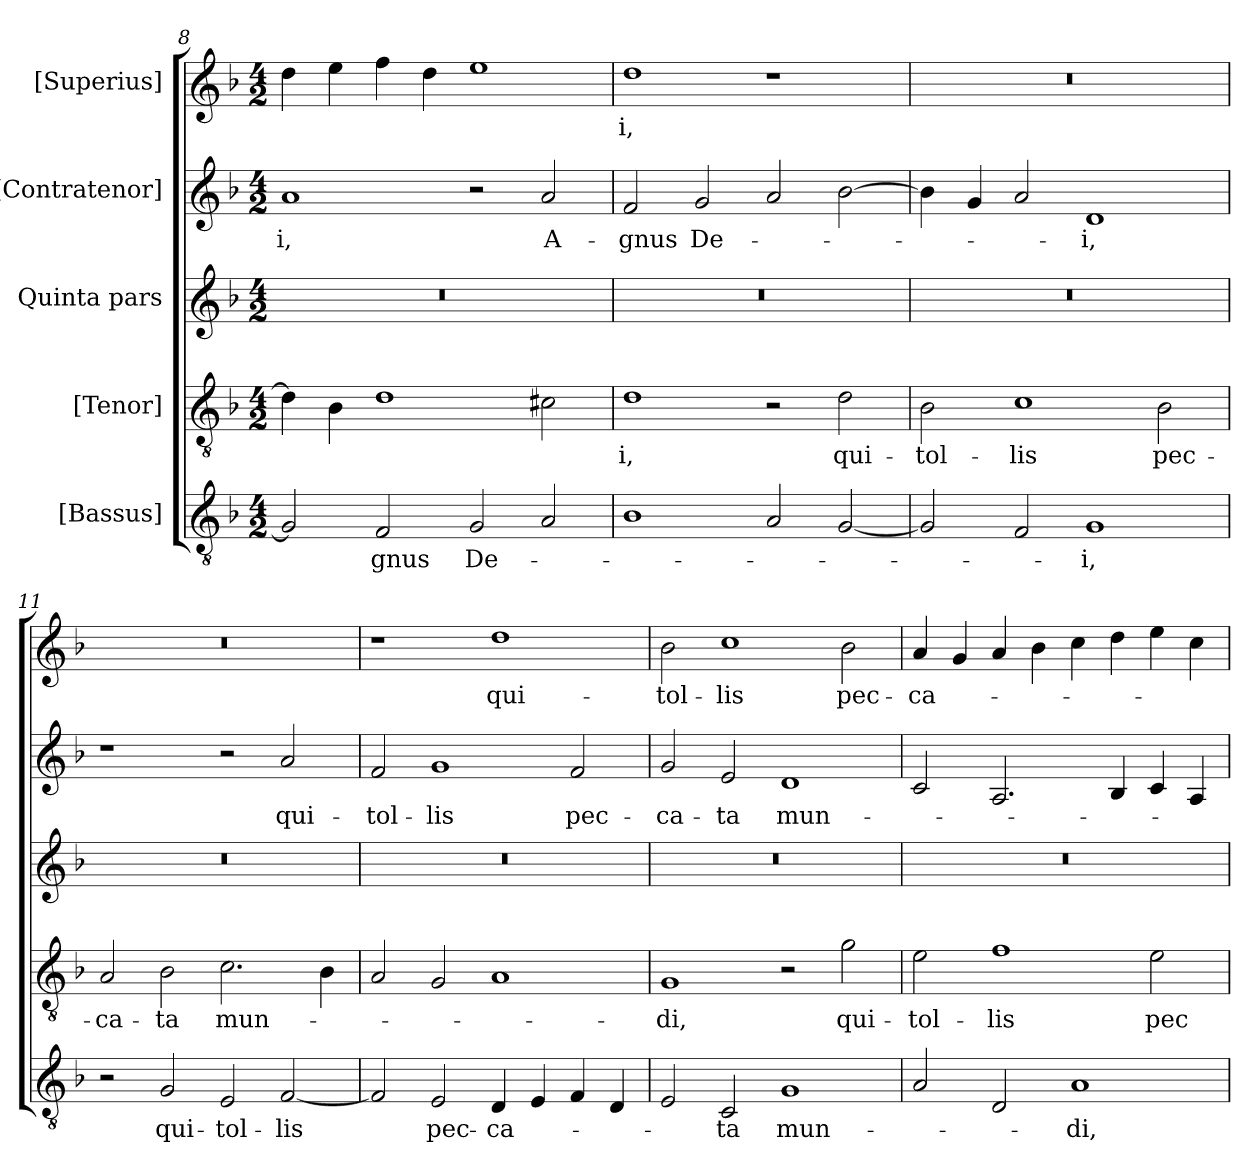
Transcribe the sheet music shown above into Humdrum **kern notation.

**kern	**text	**kern	**text	**kern	**kern	**text	**kern	**text
*part5	*part5	*part4	*part4	*part3	*part2	*part2	*part1	*part1
*staff5	*staff5	*staff4	*staff4	*staff3	*staff2	*staff2	*staff1	*staff1
*I"[Bassus]	*	*I"[Tenor]	*	*I"Quinta pars	*I"[Contratenor]	*	*I"[Superius]	*
*clefGv2	*	*clefGv2	*	*clefG2	*clefG2	*	*clefG2	*
*k[b-]	*	*k[b-]	*	*k[b-]	*k[b-]	*	*k[b-]	*
*M4/2	*	*M4/2	*	*M4/2	*M4/2	*	*M4/2	*
=8	=8	=8	=8	=8	=8	=8	=8	=8
2G/]	.	4d\]	.	0r	1a/	-i,	4dd\	.
.	.	4B-\	.	.	.	.	4ee\	.
2F/	-gnus	1d\	.	.	.	.	4ff\	.
.	.	.	.	.	.	.	4dd\	.
2G/	De-	.	.	.	2r	.	1ee\	.
2A/	.	2c#X\	.	.	2a/	A-	.	.
=9	=9	=9	=9	=9	=9	=9	=9	=9
1B-\	.	1d\	-i,	0r	2f/	-gnus	1dd\	-i,
.	.	.	.	.	2g/	De-	.	.
2A/	.	2r	.	.	2a/	.	1r	.
[2G/	.	2d\	qui-	.	[2b-\	.	.	.
=10	=10	=10	=10	=10	=10	=10	=10	=10
2G/]	.	2B-\	tol-	0r	4b-\]	.	0r	.
.	.	.	.	.	4g/	.	.	.
2F/	.	1c\	-lis	.	2a/	.	.	.
1G/	-i,	.	.	.	1d/	-i,	.	.
.	.	2B-\	pec-	.	.	.	.	.
=11	=11	=11	=11	=11	=11	=11	=11	=11
2r	.	2A/	-ca-	0r	1r	.	0r	.
2G/	qui-	2B-\	-ta	.	.	.	.	.
2E/	tol-	2.c\	mun-	.	2r	.	.	.
[2F/	-lis	.	.	.	2a/	qui-	.	.
.	.	4B-\	.	.	.	.	.	.
=12	=12	=12	=12	=12	=12	=12	=12	=12
2F/]	.	2A/	.	0r	2f/	tol-	1r	.
2E/	pec-	2G/	.	.	1g/	-lis	.	.
4D/	-ca-	1A/	.	.	.	.	1dd\	qui-
4E/	.	.	.	.	.	.	.	.
4F/	.	.	.	.	2f/	pec-	.	.
4D/	.	.	.	.	.	.	.	.
=13	=13	=13	=13	=13	=13	=13	=13	=13
2E/	.	1G/	-di,	0r	2g/	-ca-	2b-\	tol-
2C/	-ta	.	.	.	2e/	-ta	1cc\	-lis
1G/	mun-	2r	.	.	1d/	mun-	.	.
.	.	2g\	qui-	.	.	.	2b-\	pec-
=14	=14	=14	=14	=14	=14	=14	=14	=14
2A/	.	2e\	tol-	0r	2c/	.	4a/	-ca-
.	.	.	.	.	.	.	4g/	.
2D/	.	1f\	-lis	.	2.A/	.	4a/	.
.	.	.	.	.	.	.	4b-\	.
1A/	-di,	.	.	.	.	.	4cc\	.
.	.	.	.	.	4B-/	.	4dd\	.
.	.	2e\	pec-	.	4c/	.	4ee\	.
.	.	.	.	.	4A/	.	4cc\	.
=	=	=	=	=	=	=	=	=
*-	*-	*-	*-	*-	*-	*-	*-	*-
